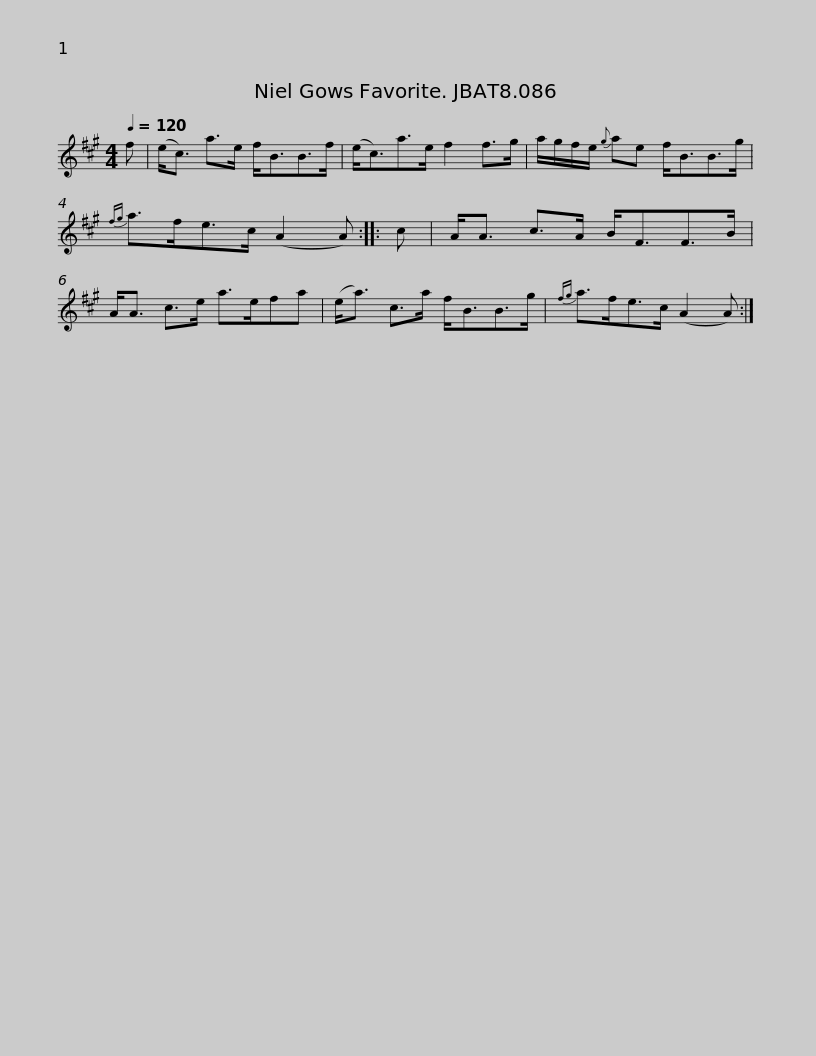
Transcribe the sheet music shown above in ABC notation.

X:1
L:1/8
Q:1/4=120
M:4/4
I:linebreak $
K:A
V:1 treble
V:1
 f | (e<c) a>e f<BB>f | (e<c)a>e f2 f>g | a/g/f/e/{g} ae f<BB>g |{fg} a>fe>c (A2 A) :: %5
 c |$ A<A c>A B<FF>B | A<A c>e a>efa | (e<a) c>a f<BB>g |{fg} a>fe>c (A2 A) :| %10
